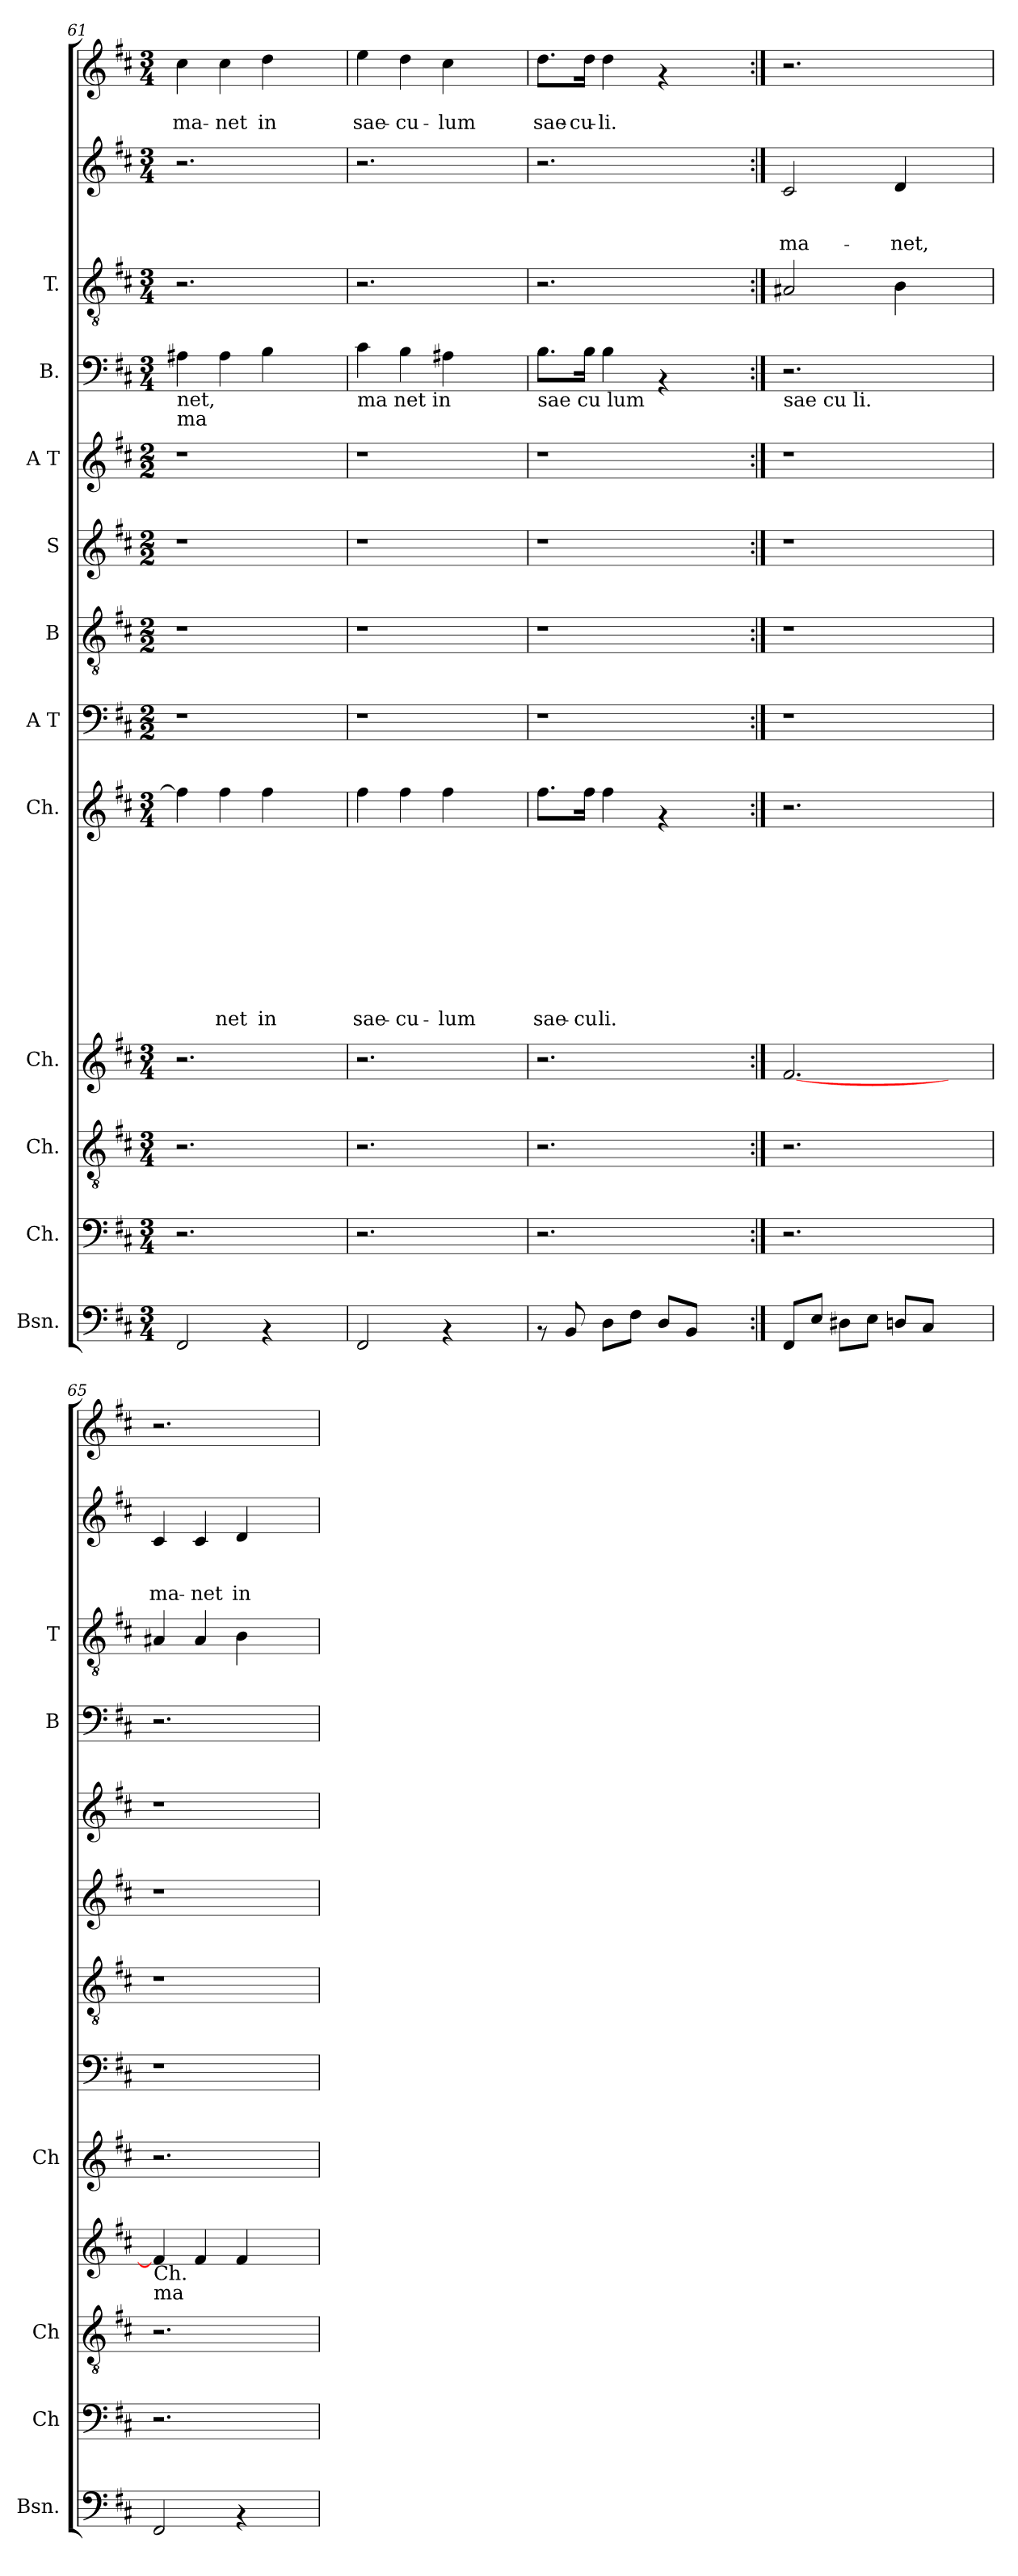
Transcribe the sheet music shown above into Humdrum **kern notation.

**kern	**kern	**kern	**kern	**kern	**text	**text	**text	**text	**text	**text	**text	**text	**text	**text	**kern	**kern	**kern	**kern	**kern	**kern	**kern	**text	**text	**text	**kern	**text	**text
*part13	*part12	*part11	*part10	*part9	*part9	*part9	*part9	*part9	*part9	*part9	*part9	*part9	*part9	*part9	*part8	*part7	*part6	*part5	*part4	*part3	*part2	*part2	*part2	*part2	*part1	*part1	*part1
*staff13	*staff12	*staff11	*staff10	*staff9	*staff9	*staff9	*staff9	*staff9	*staff9	*staff9	*staff9	*staff9	*staff9	*staff9	*staff8	*staff7	*staff6	*staff5	*staff4	*staff3	*staff2	*staff2	*staff2	*staff2	*staff1	*staff1	*staff1
*I"Bsn.	*I"Ch.	*I"Ch.	*I"Ch.	*I"Ch.	*	*	*	*	*	*	*	*	*	*	*I"A T	*I"B	*I"S	*I"A T	*I"B.	*I"T.	*	*	*	*	*	*	*
*I'Bsn.	*I'Ch	*I'Ch	*	*I'Ch	*	*	*	*	*	*	*	*	*	*	*	*	*	*	*I'B	*I'T	*	*	*	*	*	*	*
*clefF4	*clefF4	*clefGv2	*clefG2	*clefG2	*	*	*	*	*	*	*	*	*	*	*clefF4	*clefGv2	*clefG2	*clefG2	*clefF4	*clefGv2	*clefG2	*	*	*	*clefG2	*	*
*k[f#c#]	*k[f#c#]	*k[f#c#]	*k[f#c#]	*k[f#c#]	*	*	*	*	*	*	*	*	*	*	*k[f#c#]	*k[f#c#]	*k[f#c#]	*k[f#c#]	*k[f#c#]	*k[f#c#]	*k[f#c#]	*	*	*	*k[f#c#]	*	*
*D:	*D:	*D:	*D:	*D:	*	*	*	*	*	*	*	*	*	*	*D:	*D:	*D:	*D:	*D:	*D:	*D:	*	*	*	*D:	*	*
*M3/4	*M3/4	*M3/4	*M3/4	*M3/4	*	*	*	*	*	*	*	*	*	*	*M2/2	*M2/2	*M2/2	*M2/2	*M3/4	*M3/4	*M3/4	*	*	*	*M3/4	*	*
=61	=61	=61	=61	=61	=61	=61	=61	=61	=61	=61	=61	=61	=61	=61	=61	=61	=61	=61	=61	=61	=61	=61	=61	=61	=61	=61	=61
!	!	!	!	!	!	!	!	!	!	!	!	!	!	!	!	!	!	!	!LO:TX:b:t=net,	!	!	!	!	!	!	!	!
!	!	!	!	!	!	!	!	!	!	!	!	!	!	!	!	!	!	!	!LO:TX:b:t=ma	!	!	!	!	!	!	!	!
!	!	!	!	!	!	!	!	!	!	!	!	!	!	!	!	!	!	!	!	!	!	!	!	!	!	!	!LO:LY:b:rj
2FF#/	2.r	2.r	2.r	4ff#\]	.	.	.	.	.	.	.	.	.	.	1r	1r	1r	1r	4A#X\	2.r	2.r	.	.	.	4cc#\	.	ma-
!	!	!	!	!	!	!	!	!	!	!	!	!	!	!LO:LY:b	!	!	!	!	!	!	!	!	!	!	!	!	!LO:LY:b:rj
.	.	.	.	4ff#\	.	.	.	.	.	.	.	.	.	-net	.	.	.	.	4A#\	.	.	.	.	.	4cc#\	.	-net
!	!	!	!	!	!	!	!	!	!	!	!	!	!	!LO:LY:b	!	!	!	!	!	!	!	!	!	!	!	!	!LO:LY:b:rj
4rAA	.	.	.	4ff#\	.	.	.	.	.	.	.	.	.	in	.	.	.	.	4B\	.	.	.	.	.	4dd\	.	in
4ryy	4ryy	4ryy	4ryy	4ryy	.	.	.	.	.	.	.	.	.	.	.	.	.	.	4ryy	4ryy	4ryy	.	.	.	4ryy	.	.
=62	=62	=62	=62	=62	=62	=62	=62	=62	=62	=62	=62	=62	=62	=62	=62	=62	=62	=62	=62	=62	=62	=62	=62	=62	=62	=62	=62
!	!	!	!	!	!	!	!	!	!	!	!	!	!	!	!	!	!	!	!LO:TX:b:t=ma net in	!	!	!	!	!	!	!	!
!	!	!	!	!	!	!	!	!	!	!	!	!	!	!LO:LY:b	!	!	!	!	!	!	!	!	!	!	!	!	!LO:LY:b:rj
2FF#/	2.r	2.r	2.r	4ff#\	.	.	.	.	.	.	.	.	.	sae-	1r	1r	1r	1r	4c#\	2.r	2.r	.	.	.	4ee\	.	sae-
!	!	!	!	!	!	!	!	!	!	!	!	!	!	!LO:LY:b	!	!	!	!	!	!	!	!	!	!	!	!	!LO:LY:b:rj
.	.	.	.	4ff#\	.	.	.	.	.	.	.	.	.	-cu-	.	.	.	.	4B\	.	.	.	.	.	4dd\	.	-cu-
!	!	!	!	!	!	!	!	!	!	!	!	!	!	!LO:LY:b	!	!	!	!	!	!	!	!	!	!	!	!	!LO:LY:b:rj
4rAA	.	.	.	4ff#\	.	.	.	.	.	.	.	.	.	-lum	.	.	.	.	4A#X\	.	.	.	.	.	4cc#\	.	-lum
4ryy	4ryy	4ryy	4ryy	4ryy	.	.	.	.	.	.	.	.	.	.	.	.	.	.	4ryy	4ryy	4ryy	.	.	.	4ryy	.	.
=63	=63	=63	=63	=63	=63	=63	=63	=63	=63	=63	=63	=63	=63	=63	=63	=63	=63	=63	=63	=63	=63	=63	=63	=63	=63	=63	=63
!	!	!	!	!	!	!	!	!	!	!	!	!	!	!	!	!	!	!	!LO:TX:b:t=sae cu lum	!	!	!	!	!	!	!	!
!	!	!	!	!	!	!	!	!	!	!	!	!	!	!LO:LY:b	!	!	!	!	!	!	!	!	!	!	!	!	!LO:LY:b:rj
8rAA	2.r	2.r	2.r	8.ff#\L	.	.	.	.	.	.	.	.	.	sae-	1r	1r	1r	1r	8.B\L	2.r	2.r	.	.	.	8.dd\L	.	sae-
8BB/	.	.	.	.	.	.	.	.	.	.	.	.	.	.	.	.	.	.	.	.	.	.	.	.	.	.	.
!	!	!	!	!	!	!	!	!	!	!	!	!	!	!LO:LY:b	!	!	!	!	!	!	!	!	!	!	!	!	!LO:LY:b:rj
.	.	.	.	16ff#\Jk	.	.	.	.	.	.	.	.	.	-cu	.	.	.	.	16B\Jk	.	.	.	.	.	16dd\Jk	.	-cu-
!	!	!	!	!	!	!	!	!	!	!	!	!	!	!LO:LY:b	!	!	!	!	!	!	!	!	!	!	!	!	!LO:LY:b:rj
8D\L	.	.	.	4ff#\	.	.	.	.	.	.	.	.	.	li.	.	.	.	.	4B\	.	.	.	.	.	4dd\	.	-li.
8F#\J	.	.	.	.	.	.	.	.	.	.	.	.	.	.	.	.	.	.	.	.	.	.	.	.	.	.	.
8D/L	.	.	.	4rf	.	.	.	.	.	.	.	.	.	.	.	.	.	.	4rAA	.	.	.	.	.	4rf	.	.
8BB/J	.	.	.	.	.	.	.	.	.	.	.	.	.	.	.	.	.	.	.	.	.	.	.	.	.	.	.
4ryy	4ryy	4ryy	4ryy	4ryy	.	.	.	.	.	.	.	.	.	.	.	.	.	.	4ryy	4ryy	4ryy	.	.	.	4ryy	.	.
!!LO:PB:g=z
=64:|!	=64:|!	=64:|!	=64:|!	=64:|!	=64:|!	=64:|!	=64:|!	=64:|!	=64:|!	=64:|!	=64:|!	=64:|!	=64:|!	=64:|!	=64:|!	=64:|!	=64:|!	=64:|!	=64:|!	=64:|!	=64:|!	=64:|!	=64:|!	=64:|!	=64:|!	=64:|!	=64:|!
!	!	!	!	!	!	!	!	!	!	!	!	!	!	!	!	!	!	!	!LO:TX:b:t=sae cu li.	!	!	!	!	!	!	!	!
!	!	!	!	!	!	!	!	!	!	!	!	!	!	!	!	!	!	!	!	!	!	!	!	!LO:LY:b	!	!	!
8FF#/L	2.r	2.r	[<2.f#/	2.r	.	.	.	.	.	.	.	.	.	.	1r	1r	1r	1r	2.r	2A#X/	2c#/	.	.	ma-	2.r	.	.
8E/J	.	.	.	.	.	.	.	.	.	.	.	.	.	.	.	.	.	.	.	.	.	.	.	.	.	.	.
8D#X\L	.	.	.	.	.	.	.	.	.	.	.	.	.	.	.	.	.	.	.	.	.	.	.	.	.	.	.
8E\J	.	.	.	.	.	.	.	.	.	.	.	.	.	.	.	.	.	.	.	.	.	.	.	.	.	.	.
!	!	!	!	!	!	!	!	!	!	!	!	!	!	!	!	!	!	!	!	!	!	!	!	!LO:LY:b	!	!	!
8Dn/L	.	.	.	.	.	.	.	.	.	.	.	.	.	.	.	.	.	.	.	4B\	4d/	.	.	-net,	.	.	.
8C#/J	.	.	.	.	.	.	.	.	.	.	.	.	.	.	.	.	.	.	.	.	.	.	.	.	.	.	.
4ryy	4ryy	4ryy	4ryy	4ryy	.	.	.	.	.	.	.	.	.	.	.	.	.	.	4ryy	4ryy	4ryy	.	.	.	4ryy	.	.
=65	=65	=65	=65	=65	=65	=65	=65	=65	=65	=65	=65	=65	=65	=65	=65	=65	=65	=65	=65	=65	=65	=65	=65	=65	=65	=65	=65
!	!	!	!LO:TX:b:t=Ch.	!	!	!	!	!	!	!	!	!	!	!	!	!	!	!	!	!	!	!	!	!	!	!	!
!	!	!	!LO:TX:b:t=ma	!	!	!	!	!	!	!	!	!	!	!	!	!	!	!	!	!	!	!	!	!	!	!	!
!	!	!	!	!	!	!	!	!	!	!	!	!	!	!	!	!	!	!	!	!	!	!	!	!LO:LY:b	!	!	!
2FF#/	2.r	2.r	4f#/]	2.r	.	.	.	.	.	.	.	.	.	.	1r	1r	1r	1r	2.r	4A#X/	4c#/	.	.	ma-	2.r	.	.
!	!	!	!	!	!	!	!	!	!	!	!	!	!	!	!	!	!	!	!	!	!	!	!	!LO:LY:b	!	!	!
.	.	.	4f#/	.	.	.	.	.	.	.	.	.	.	.	.	.	.	.	.	4A#/	4c#/	.	.	-net	.	.	.
!	!	!	!	!	!	!	!	!	!	!	!	!	!	!	!	!	!	!	!	!	!	!	!	!LO:LY:b	!	!	!
4rAA	.	.	4f#/	.	.	.	.	.	.	.	.	.	.	.	.	.	.	.	.	4B\	4d/	.	.	in	.	.	.
4ryy	4ryy	4ryy	4ryy	4ryy	.	.	.	.	.	.	.	.	.	.	.	.	.	.	4ryy	4ryy	4ryy	.	.	.	4ryy	.	.
=	=	=	=	=	=	=	=	=	=	=	=	=	=	=	=	=	=	=	=	=	=	=	=	=	=	=	=
*-	*-	*-	*-	*-	*-	*-	*-	*-	*-	*-	*-	*-	*-	*-	*-	*-	*-	*-	*-	*-	*-	*-	*-	*-	*-	*-	*-
